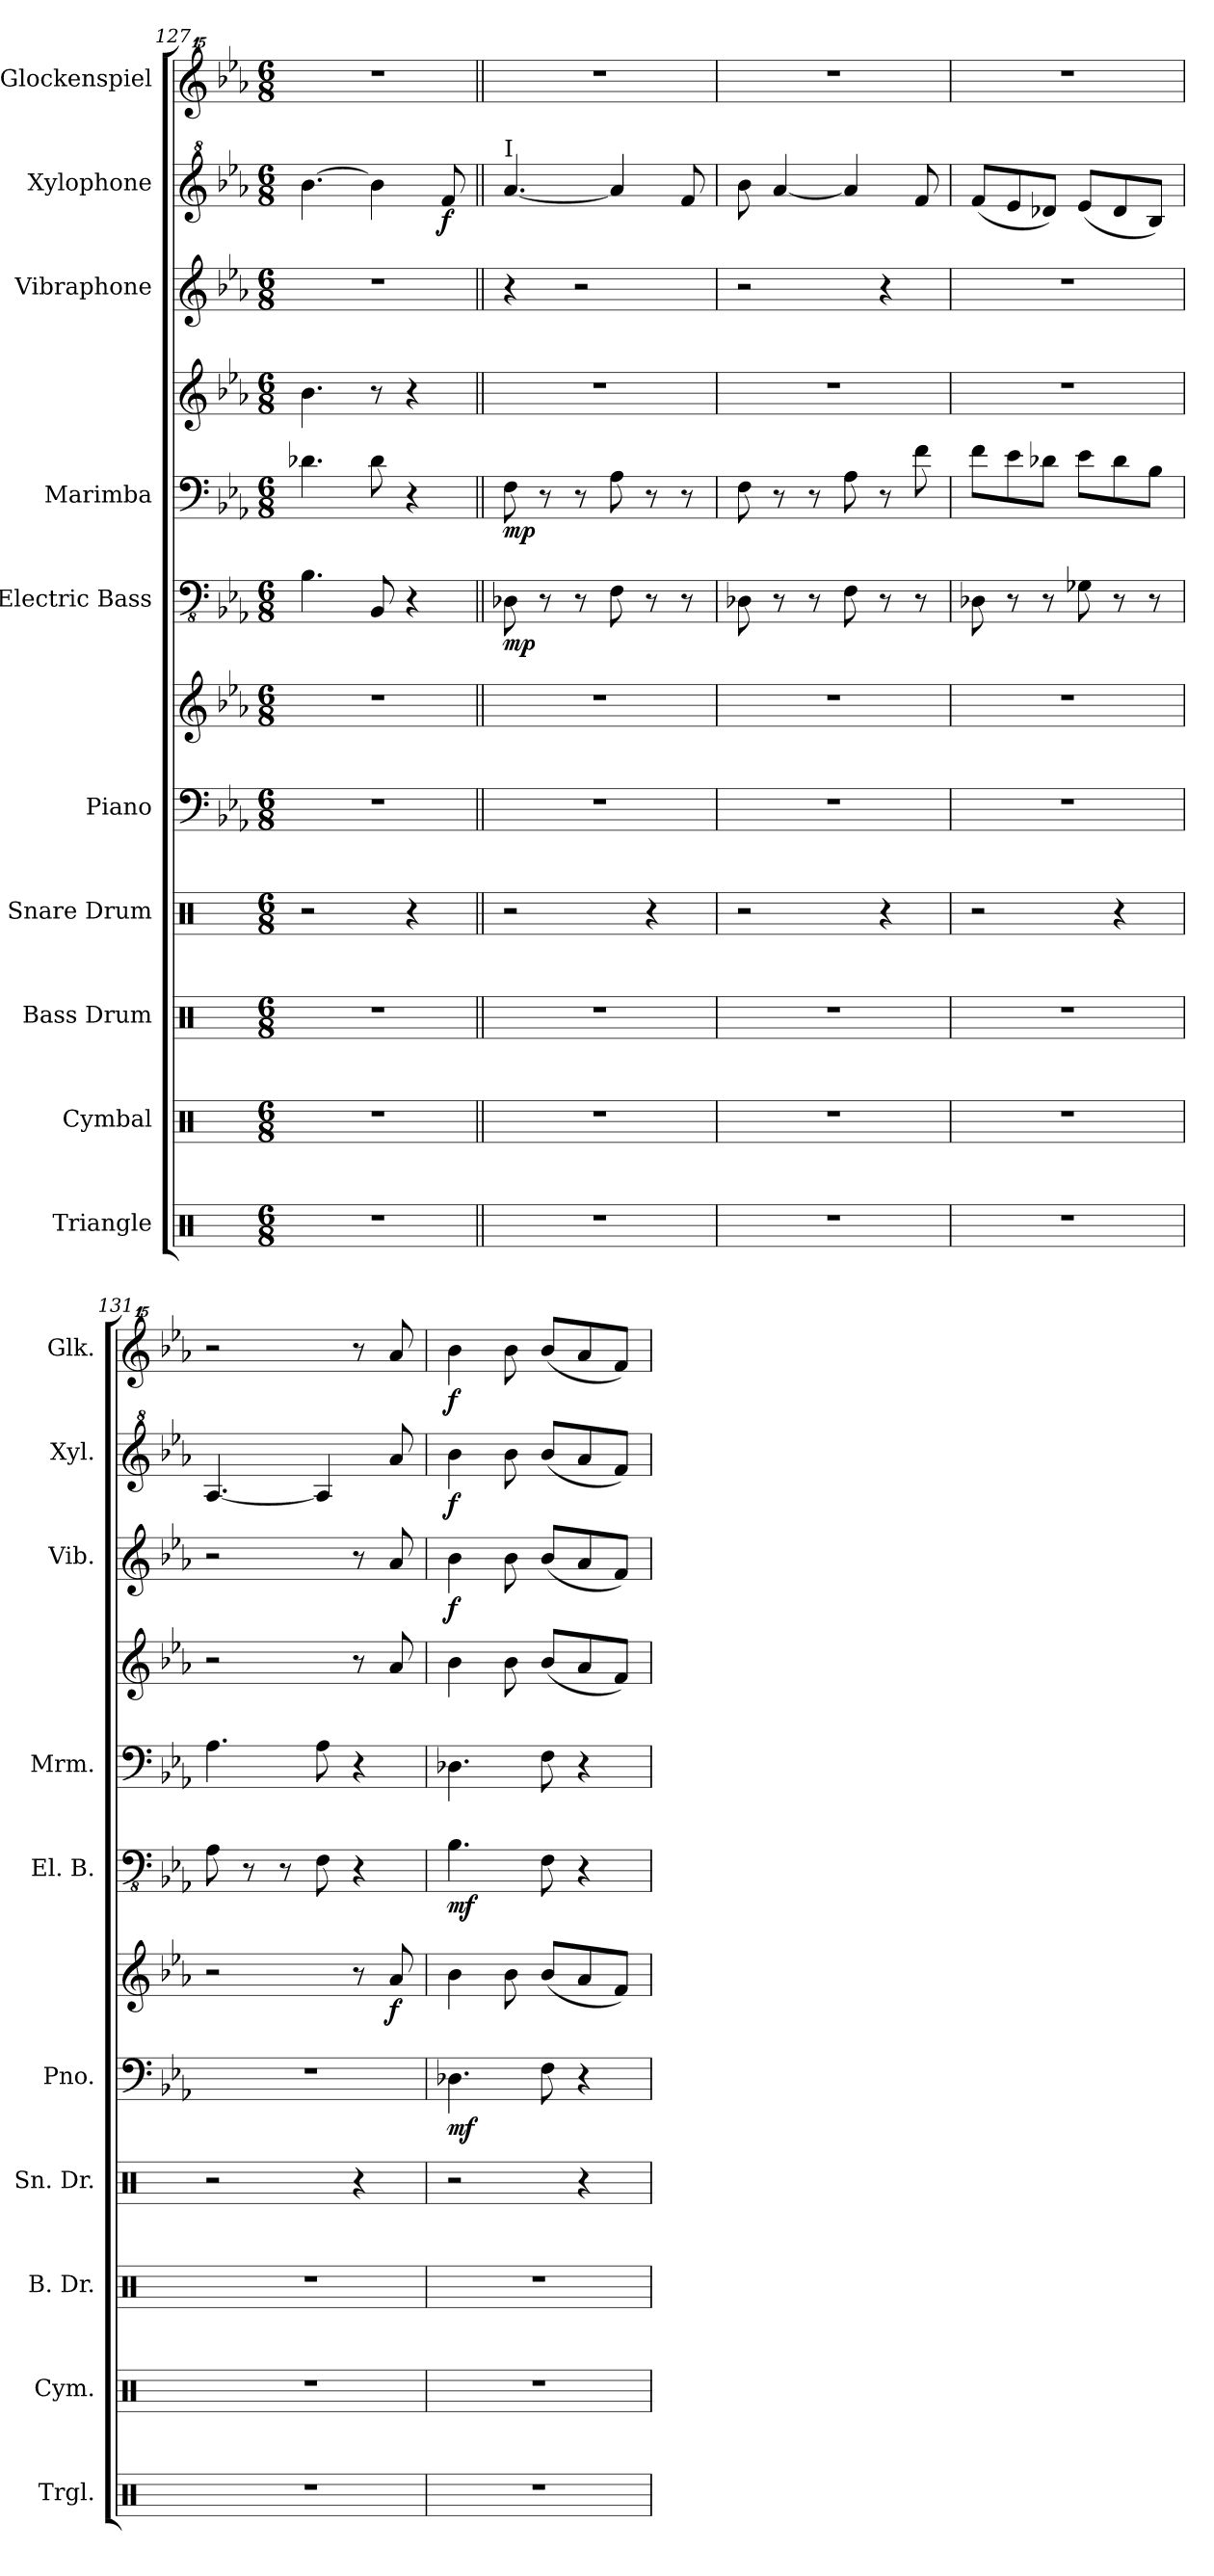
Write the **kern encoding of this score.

**kern	**kern	**kern	**kern	**kern	**kern	**dynam	**kern	**dynam	**kern	**kern	**dynam	**kern	**dynam	**kern	**dynam	**kern	**dynam
*part10	*part9	*part8	*part7	*part6	*part6	*part6	*part5	*part5	*part4	*part4	*part4	*part3	*part3	*part2	*part2	*part1	*part1
*staff12	*staff11	*staff10	*staff9	*staff8	*staff7	*staff7/8	*staff6	*staff6	*staff5	*staff4	*staff4/5	*staff3	*staff3	*staff2	*staff2	*staff1	*staff1
*I"Triangle	*I"Cymbal	*I"Bass Drum	*I"Snare Drum	*I"Piano	*	*	*I"Electric Bass	*	*I"Marimba	*	*	*I"Vibraphone	*	*I"Xylophone	*	*I"Glockenspiel	*
*I'Trgl.	*I'Cym.	*I'B. Dr.	*I'Sn. Dr.	*I'Pno.	*	*	*I'El. B.	*	*I'Mrm.	*	*	*I'Vib.	*	*I'Xyl.	*	*I'Glk.	*
*clefX	*clefX	*clefX	*clefX	*clefF4	*clefG2	*	*clefFv4	*	*clefF4	*clefG2	*	*clefG2	*	*clefG^2	*	*clefG^^2	*
*k[]	*k[]	*k[]	*k[]	*k[b-e-a-]	*k[b-e-a-]	*	*k[b-e-a-]	*	*k[b-e-a-]	*k[b-e-a-]	*	*k[b-e-a-]	*	*k[b-e-a-]	*	*k[b-e-a-]	*
*C:	*C:	*C:	*C:	*E-:	*E-:	*	*E-:	*	*E-:	*E-:	*	*E-:	*	*E-:	*	*E-:	*
*M6/8	*M6/8	*M6/8	*M6/8	*M6/8	*M6/8	*	*M6/8	*	*M6/8	*M6/8	*	*M6/8	*	*M6/8	*	*M6/8	*
=127	=127	=127	=127	=127	=127	=127	=127	=127	=127	=127	=127	=127	=127	=127	=127	=127	=127
2.r	2.r	2.r	2r	2.r	2.r	.	4.BB-\	.	4.d-X\	4.b-\	.	2.r	.	[4.bb-\	.	2.r	.
.	.	.	.	.	.	.	8BBB-/	.	8d-\	8r	.	.	.	4bb-\]	.	.	.
.	.	.	4r	.	.	.	4r	.	4r	4r	.	.	.	.	.	.	.
!	!	!	!	!	!	!	!	!	!	!	!	!	!	!	!LO:DY:b	!	!
.	.	.	.	.	.	.	.	.	.	.	.	.	.	8ff/	f	.	.
=128||	=128||	=128||	=128||	=128||	=128||	=128||	=128||	=128||	=128||	=128||	=128||	=128||	=128||	=128||	=128||	=128||	=128||
!	!	!	!	!	!	!	!	!	!	!	!	!	!	!LO:TX:a:t=I	!	!	!
!	!	!	!	!	!	!	!	!LO:DY:b	!	!	!LO:DY:b=2	!	!	!	!	!	!
2.r	2.r	2.r	2r	2.r	2.r	.	8DD-X\	mp	8F\	2.r	mp	4r	.	[4.aa-/	.	2.r	.
.	.	.	.	.	.	.	8r	.	8r	.	.	.	.	.	.	.	.
.	.	.	.	.	.	.	8r	.	8r	.	.	2r	.	.	.	.	.
.	.	.	.	.	.	.	8FF\	.	8A-\	.	.	.	.	4aa-/]	.	.	.
.	.	.	4r	.	.	.	8r	.	8r	.	.	.	.	.	.	.	.
.	.	.	.	.	.	.	8r	.	8r	.	.	.	.	8ff/	.	.	.
=129	=129	=129	=129	=129	=129	=129	=129	=129	=129	=129	=129	=129	=129	=129	=129	=129	=129
2.r	2.r	2.r	2r	2.r	2.r	.	8DD-X\	.	8F\	2.r	.	2r	.	8bb-\	.	2.r	.
.	.	.	.	.	.	.	8r	.	8r	.	.	.	.	[4aa-/	.	.	.
.	.	.	.	.	.	.	8r	.	8r	.	.	.	.	.	.	.	.
.	.	.	.	.	.	.	8FF\	.	8A-\	.	.	.	.	4aa-/]	.	.	.
.	.	.	4r	.	.	.	8r	.	8r	.	.	4r	.	.	.	.	.
.	.	.	.	.	.	.	8r	.	8f\	.	.	.	.	8ff/	.	.	.
=130	=130	=130	=130	=130	=130	=130	=130	=130	=130	=130	=130	=130	=130	=130	=130	=130	=130
2.r	2.r	2.r	2r	2.r	2.r	.	8DD-X\	.	8f\L	2.r	.	2.r	.	(8ff/L	.	2.r	.
.	.	.	.	.	.	.	8r	.	8e-\	.	.	.	.	8ee-/	.	.	.
.	.	.	.	.	.	.	8r	.	8d-X\J	.	.	.	.	8dd-X/J)	.	.	.
.	.	.	.	.	.	.	8GG-X\	.	8e-\L	.	.	.	.	(8ee-/L	.	.	.
.	.	.	4r	.	.	.	8r	.	8d-\	.	.	.	.	8dd-/	.	.	.
.	.	.	.	.	.	.	8r	.	8B-\J	.	.	.	.	8b-/J)	.	.	.
!!LO:PB:g=z
=131	=131	=131	=131	=131	=131	=131	=131	=131	=131	=131	=131	=131	=131	=131	=131	=131	=131
2.r	2.r	2.r	2r	2.r	2r	.	8AA-\	.	4.A-\	2r	.	2r	.	[4.a-/	.	2r	.
.	.	.	.	.	.	.	8r	.	.	.	.	.	.	.	.	.	.
.	.	.	.	.	.	.	8r	.	.	.	.	.	.	.	.	.	.
.	.	.	.	.	.	.	8FF\	.	8A-\	.	.	.	.	4a-/]	.	.	.
.	.	.	4r	.	8r	.	4r	.	4r	8r	.	8r	.	.	.	8r	.
!	!	!	!	!	!	!LO:DY:b	!	!	!	!	!	!	!	!	!	!	!
.	.	.	.	.	8a-/	f	.	.	.	8a-/	.	8a-/	.	8aa-/	.	8aaa-/	.
=132	=132	=132	=132	=132	=132	=132	=132	=132	=132	=132	=132	=132	=132	=132	=132	=132	=132
!	!	!	!	!	!	!LO:DY:b=2	!	!LO:DY:b	!	!	!LO:DY:b=2	!	!	!	!	!	!
!	!	!	!	!	!	!	!	!	!	!	!LO:DY:n=1:b	!	!LO:DY:b	!	!LO:DY:b	!	!LO:DY:b
2.r	2.r	2.r	2r	4.D-X\	4b-\	mf	4.BB-\	mf	4.D-X\	4b-\	mf f	4b-\	f	4bb-\	f	4bbb-\	f
.	.	.	.	.	8b-\	.	.	.	.	8b-\	.	8b-\	.	8bb-\	.	8bbb-\	.
.	.	.	.	8F\	(8b-/L	.	8FF\	.	8F\	(8b-/L	.	(8b-/L	.	(8bb-/L	.	(8bbb-/L	.
.	.	.	4r	4r	8a-/	.	4r	.	4r	8a-/	.	8a-/	.	8aa-/	.	8aaa-/	.
.	.	.	.	.	8f/J)	.	.	.	.	8f/J)	.	8f/J)	.	8ff/J)	.	8fff/J)	.
=	=	=	=	=	=	=	=	=	=	=	=	=	=	=	=	=	=
*-	*-	*-	*-	*-	*-	*-	*-	*-	*-	*-	*-	*-	*-	*-	*-	*-	*-
